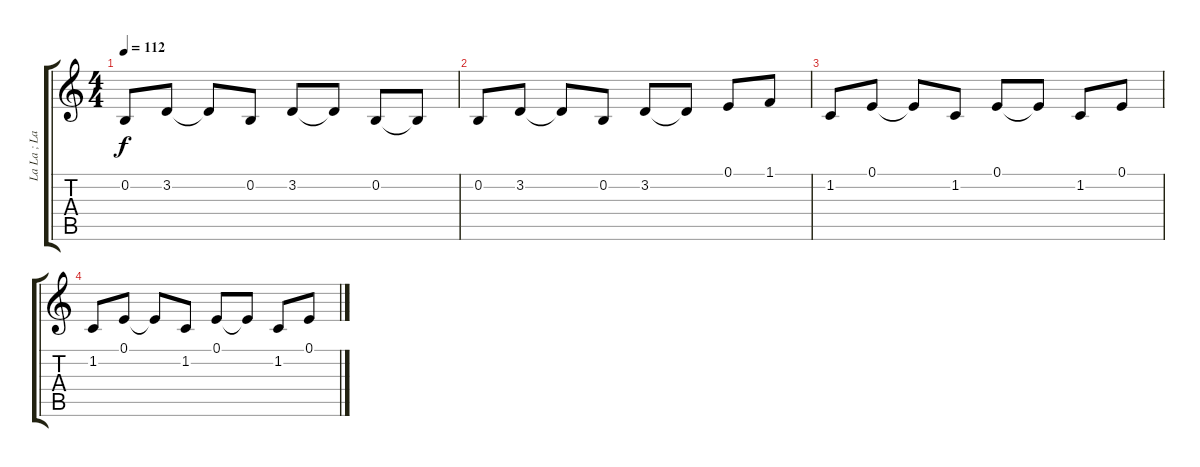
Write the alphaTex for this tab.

\track ("La La ; La La" "La La ; La") {instrument synthvoice}
\staff {score tabs}
\tuning (E4 B3 G3 D3 A2 E2) {hide}
\ts (4 4)
\tempo 112
\clef g2
\ks c
0.2.8{dy f instrument synthvoice} 3.2.8 3.2{t}.8 0.2.8 3.2.8 3.2{t}.8 0.2.8 0.2{t}.8 |
0.2.8 3.2.8 3.2{t}.8 0.2.8 3.2.8 3.2{t}.8 0.1.8 1.1.8 |
1.2.8 0.1.8 0.1{t}.8 1.2.8 0.1.8 0.1{t}.8 1.2.8 0.1.8 |
1.2.8 0.1.8 0.1{t}.8 1.2.8 0.1.8 0.1{t}.8 1.2.8 0.1.8
